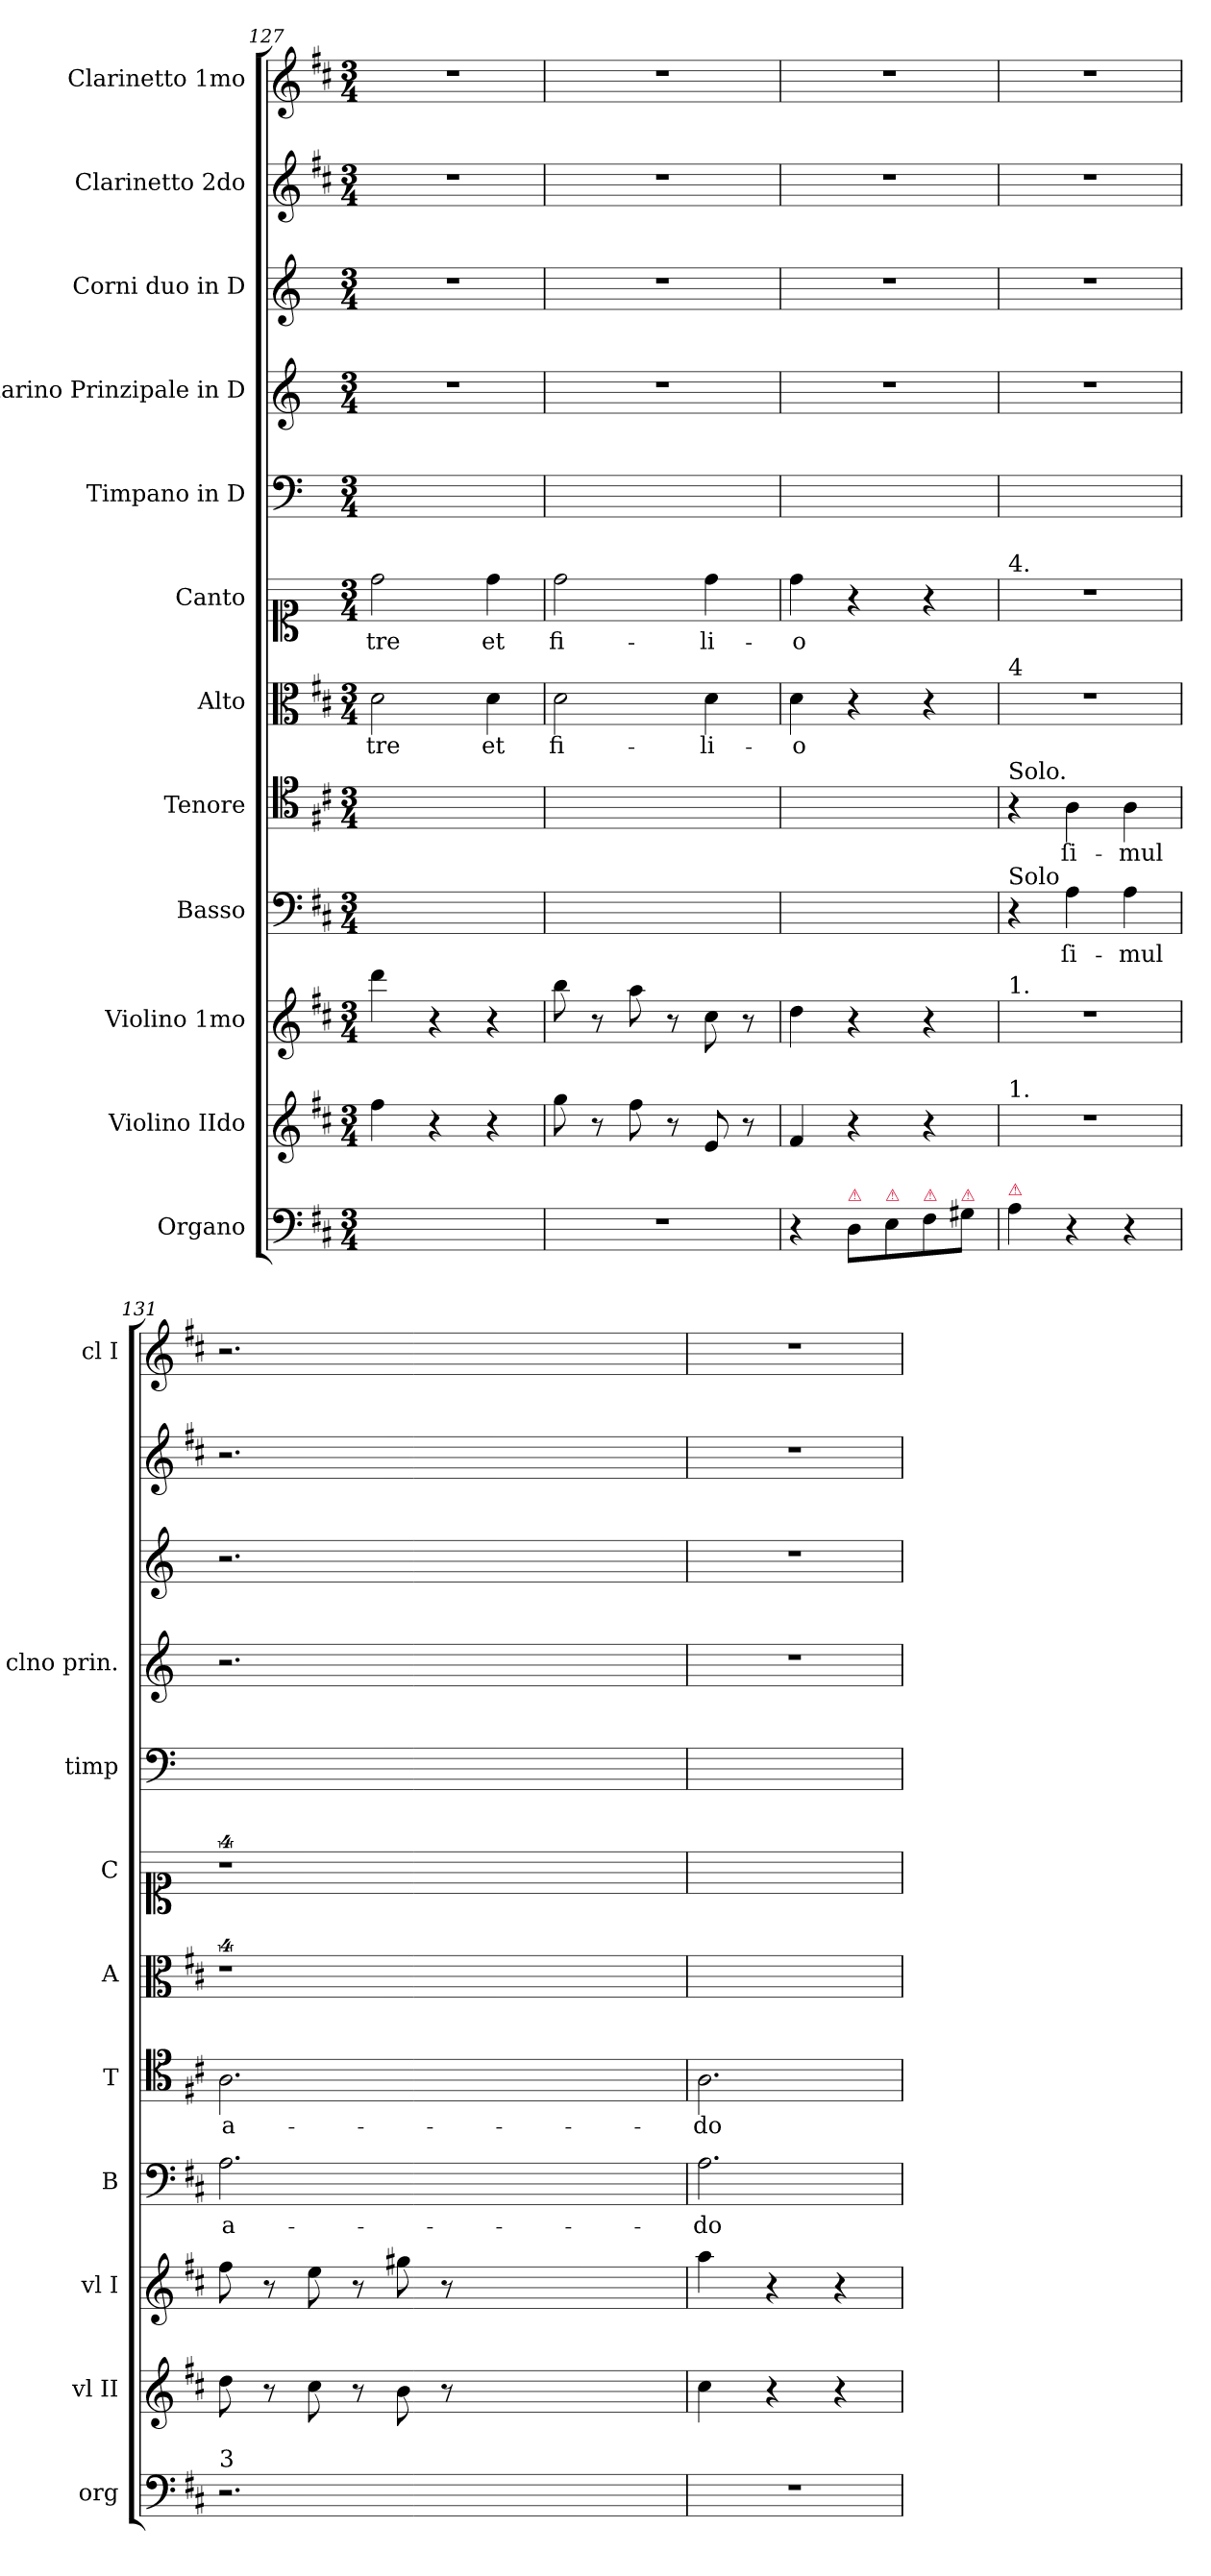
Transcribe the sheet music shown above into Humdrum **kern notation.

**kern	**kern	**kern	**kern	**text	**kern	**text	**kern	**text	**kern	**text	**kern	**kern	**kern	**kern	**kern
*part12	*part11	*part10	*part9	*part9	*part8	*part8	*part7	*part7	*part6	*part6	*part5	*part4	*part3	*part2	*part1
*staff12	*staff11	*staff10	*staff9	*staff9	*staff8	*staff8	*staff7	*staff7	*staff6	*staff6	*staff5	*staff4	*staff3	*staff2	*staff1
*I"Organo	*I"Violino IIdo	*I"Violino 1mo	*I"Basso	*	*I"Tenore	*	*I"Alto	*	*I"Canto	*	*I"Timpano in D	*I"Clarino Prinzipale in D	*I"Corni duo in D	*I"Clarinetto 2do	*I"Clarinetto 1mo
*I'org	*I'vl II	*I'vl I	*I'B	*	*I'T	*	*I'A	*	*I'C	*	*I'timp	*I'clno prin.	*	*	*I'cl I
*clefF4	*clefG2	*clefG2	*clefF4	*	*clefC4	*	*clefC3	*	*clefC1	*	*clefF4	*clefG2	*clefG2	*clefG2	*clefG2
*	*	*	*	*	*	*	*	*	*	*	*ITrd-1c-2	*ITrd-1c-2	*ITrd6c10	*	*
*k[f#c#]	*k[f#c#]	*k[f#c#]	*k[f#c#]	*	*k[f#c#]	*	*k[f#c#]	*	*	*	*k[f#c#]	*k[f#c#]	*k[f#c#]	*k[f#c#]	*k[f#c#]
*M3/4	*M3/4	*M3/4	*M3/4	*	*M3/4	*	*M3/4	*	*M3/4	*	*M3/4	*M3/4	*M3/4	*M3/4	*M3/4
=127	=127	=127	=127	=127	=127	=127	=127	=127	=127	=127	=127	=127	=127	=127	=127
2.ryy	4ff#\	4ddd\	2.ryy	.	2.ryy	.	2d\	-tre	2dd\	-tre	2.ryy	2.r	2.r	2.r	2.r
.	4r	4r	.	.	.	.	.	.	.	.	.	.	.	.	.
.	4r	4r	.	.	.	.	4d\	et	4dd\	et	.	.	.	.	.
=128	=128	=128	=128	=128	=128	=128	=128	=128	=128	=128	=128	=128	=128	=128	=128
2.r	8gg\	8bb\	2.ryy	.	2.ryy	.	2d\	fi-	2dd\	fi-	2.ryy	2.r	2.r	2.r	2.r
.	8r	8r	.	.	.	.	.	.	.	.	.	.	.	.	.
.	8ff#\	8aa\	.	.	.	.	.	.	.	.	.	.	.	.	.
.	8r	8r	.	.	.	.	.	.	.	.	.	.	.	.	.
.	8e/	8cc#\	.	.	.	.	4d\	-li-	4dd\	-li-	.	.	.	.	.
.	8r	8r	.	.	.	.	.	.	.	.	.	.	.	.	.
=129	=129	=129	=129	=129	=129	=129	=129	=129	=129	=129	=129	=129	=129	=129	=129
4r	4f#/	4dd\	2.ryy	.	2.ryy	.	4d\	-o	4dd\	-o	2.ryy	2.r	2.r	2.r	2.r
!LO:TX:a:color=crimson:t=⚠	!	!	!	!	!	!	!	!	!	!	!	!	!	!	!
8D\L	4r	4r	.	.	.	.	4r	.	4r	.	.	.	.	.	.
!LO:TX:a:color=crimson:t=⚠	!	!	!	!	!	!	!	!	!	!	!	!	!	!	!
8E\	.	.	.	.	.	.	.	.	.	.	.	.	.	.	.
!LO:TX:a:color=crimson:t=⚠	!	!	!	!	!	!	!	!	!	!	!	!	!	!	!
8F#\	4r	4r	.	.	.	.	4r	.	4r	.	.	.	.	.	.
!LO:TX:a:color=crimson:t=⚠	!	!	!	!	!	!	!	!	!	!	!	!	!	!	!
8G#X\J	.	.	.	.	.	.	.	.	.	.	.	.	.	.	.
=130	=130	=130	=130	=130	=130	=130	=130	=130	=130	=130	=130	=130	=130	=130	=130
!	!	!	!	!	!	!	!	!	!LO:TX:a:t=4.	!	!	!	!	!	!
!	!	!	!	!	!	!	!LO:TX:a:t=4	!	!	!	!	!	!	!	!
!	!	!	!	!	!LO:TX:a:t=Solo.	!	!	!	!	!	!	!	!	!	!
!	!	!	!LO:TX:a:t=Solo	!	!	!	!	!	!	!	!	!	!	!	!
!	!	!LO:TX:a:t=1.	!	!	!	!	!	!	!	!	!	!	!	!	!
!	!LO:TX:a:t=1.	!	!	!	!	!	!	!	!	!	!	!	!	!	!
!LO:TX:a:color=crimson:t=⚠	!	!	!	!	!	!	!	!	!	!	!	!	!	!	!
4A\	2.r	2.r	4r	.	4r	.	2.r	.	2.r	.	2.ryy	2.r	2.r	2.r	2.r
4r	.	.	4A\	ſi-	4A\	ſi-	.	.	.	.	.	.	.	.	.
4r	.	.	4A\	-mul	4A\	-mul	.	.	.	.	.	.	.	.	.
=131	=131	=131	=131	=131	=131	=131	=131	=131	=131	=131	=131	=131	=131	=131	=131
!LO:TX:a:t=3	!	!	!	!	!	!	!	!	!	!	!	!	!	!	!
2.r	8dd\	8ff#\	2.A\	a-	2.A\	a-	4%9r	.	4%9r	.	2.ryy	2.r	2.r	2.r	2.r
.	8r	8r	.	.	.	.	.	.	.	.	.	.	.	.	.
.	8cc#\	8ee\	.	.	.	.	.	.	.	.	.	.	.	.	.
.	8r	8r	.	.	.	.	.	.	.	.	.	.	.	.	.
.	8b\	8gg#X\	.	.	.	.	.	.	.	.	.	.	.	.	.
.	8r	8r	.	.	.	.	.	.	.	.	.	.	.	.	.
1.ryy	1.ryy	1.ryy	1.ryy	.	1.ryy	.	.	.	.	.	1.ryy	1.ryy	1.ryy	1.ryy	1.ryy
=132	=132	=132	=132	=132	=132	=132	=132	=132	=132	=132	=132	=132	=132	=132	=132
2.r	4cc#\	4aa\	2.A\	-do-	2.A\	-do-	2.ryy	.	2.ryy	.	2.ryy	2.r	2.r	2.r	2.r
.	4r	4r	.	.	.	.	.	.	.	.	.	.	.	.	.
.	4r	4r	.	.	.	.	.	.	.	.	.	.	.	.	.
=	=	=	=	=	=	=	=	=	=	=	=	=	=	=	=
*-	*-	*-	*-	*-	*-	*-	*-	*-	*-	*-	*-	*-	*-	*-	*-
